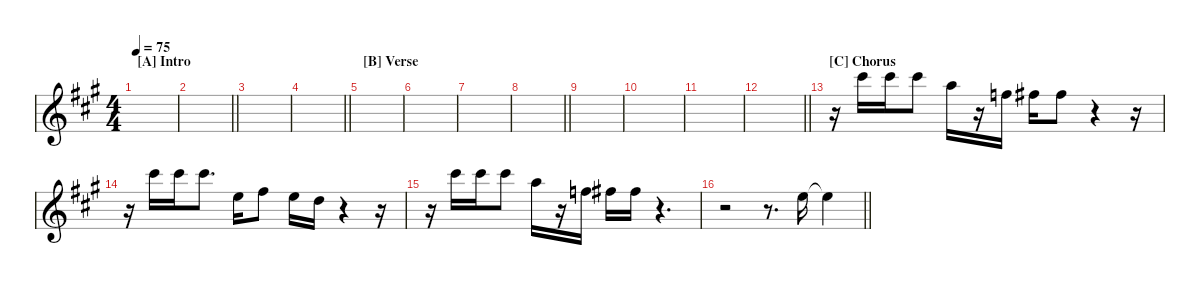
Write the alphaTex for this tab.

\hideDynamics
\bracketExtendMode nobrackets
\singleTrackTrackNamePolicy hidden
\multiTrackTrackNamePolicy hidden
\otherSystemsTrackNameOrientation horizontal
\track ("Alto Voice" "Singer") {mute instrument voiceoohs}
\staff {score}
\tuning (E4 B3 G3 D3 A2 E2)
\ts (4 4)
\beaming (8 2 2 2 2)
\section ("A" "Intro")
\tempo 75
\clef g2
\scale
0.472222
\ks a
|
\scale
0.263889
\barLineRight lightlight
|
\scale
0.263889 |
\scale
0.311475
\barLineRight lightlight
|
\section ("B" "Verse")
\scale
0.377049 |
\scale
0.311475 |
\scale
0.333333 |
\scale
0.333333
\barLineRight lightlight
|
\scale
0.333333 |
\scale
0.333333 |
\scale
0.333333 |
\scale
0.333333
\barLineRight lightlight
|
\section ("C" "Chorus")
\scale
0.333333 r.16{beam Down} 21.1{acc #}.16{beam Down} 21.1{acc #}.16{beam Down} 21.1{acc #}.8{beam Down} 17.1{acc forcenatural}.16{beam Down} r.16{beam Down} 13.1{acc forcenatural}.16{beam Down} 14.1{acc #}.16{beam Down} 14.1{acc #}.8{beam Down} r.4{beam Down} r.16{beam Down} |
\scale
0.333333 r.16{beam Down} 21.1{acc #}.16{beam Down} 21.1{acc #}.16{beam Down} 21.1{acc #}.8{d beam Down} 17.2{acc forcenatural}.16{beam Down} 14.1{acc #}.8{beam Down} 12.1{acc forcenatural}.16{beam Down} 10.1{acc forcenatural}.16{beam Down} r.4{beam Down} r.16{beam Down} |
\scale
0.333333 r.16{beam Down} 21.1{acc #}.16{beam Down} 21.1{acc #}.16{beam Down} 21.1{acc #}.8{beam Down} 17.1{acc forcenatural}.16{beam Down} r.16{beam Down} 13.1{acc forcenatural}.16{beam Down} 14.1{acc #}.16{beam Down} 14.1{acc #}.16{beam Down} r.4{d beam Down} |
\barLineRight lightlight
r.2{beam Down} r.8{d beam Down} 12.1{acc forcenatural}.16{beam Down} 12.1{t acc forcenatural}.4{beam Down}
